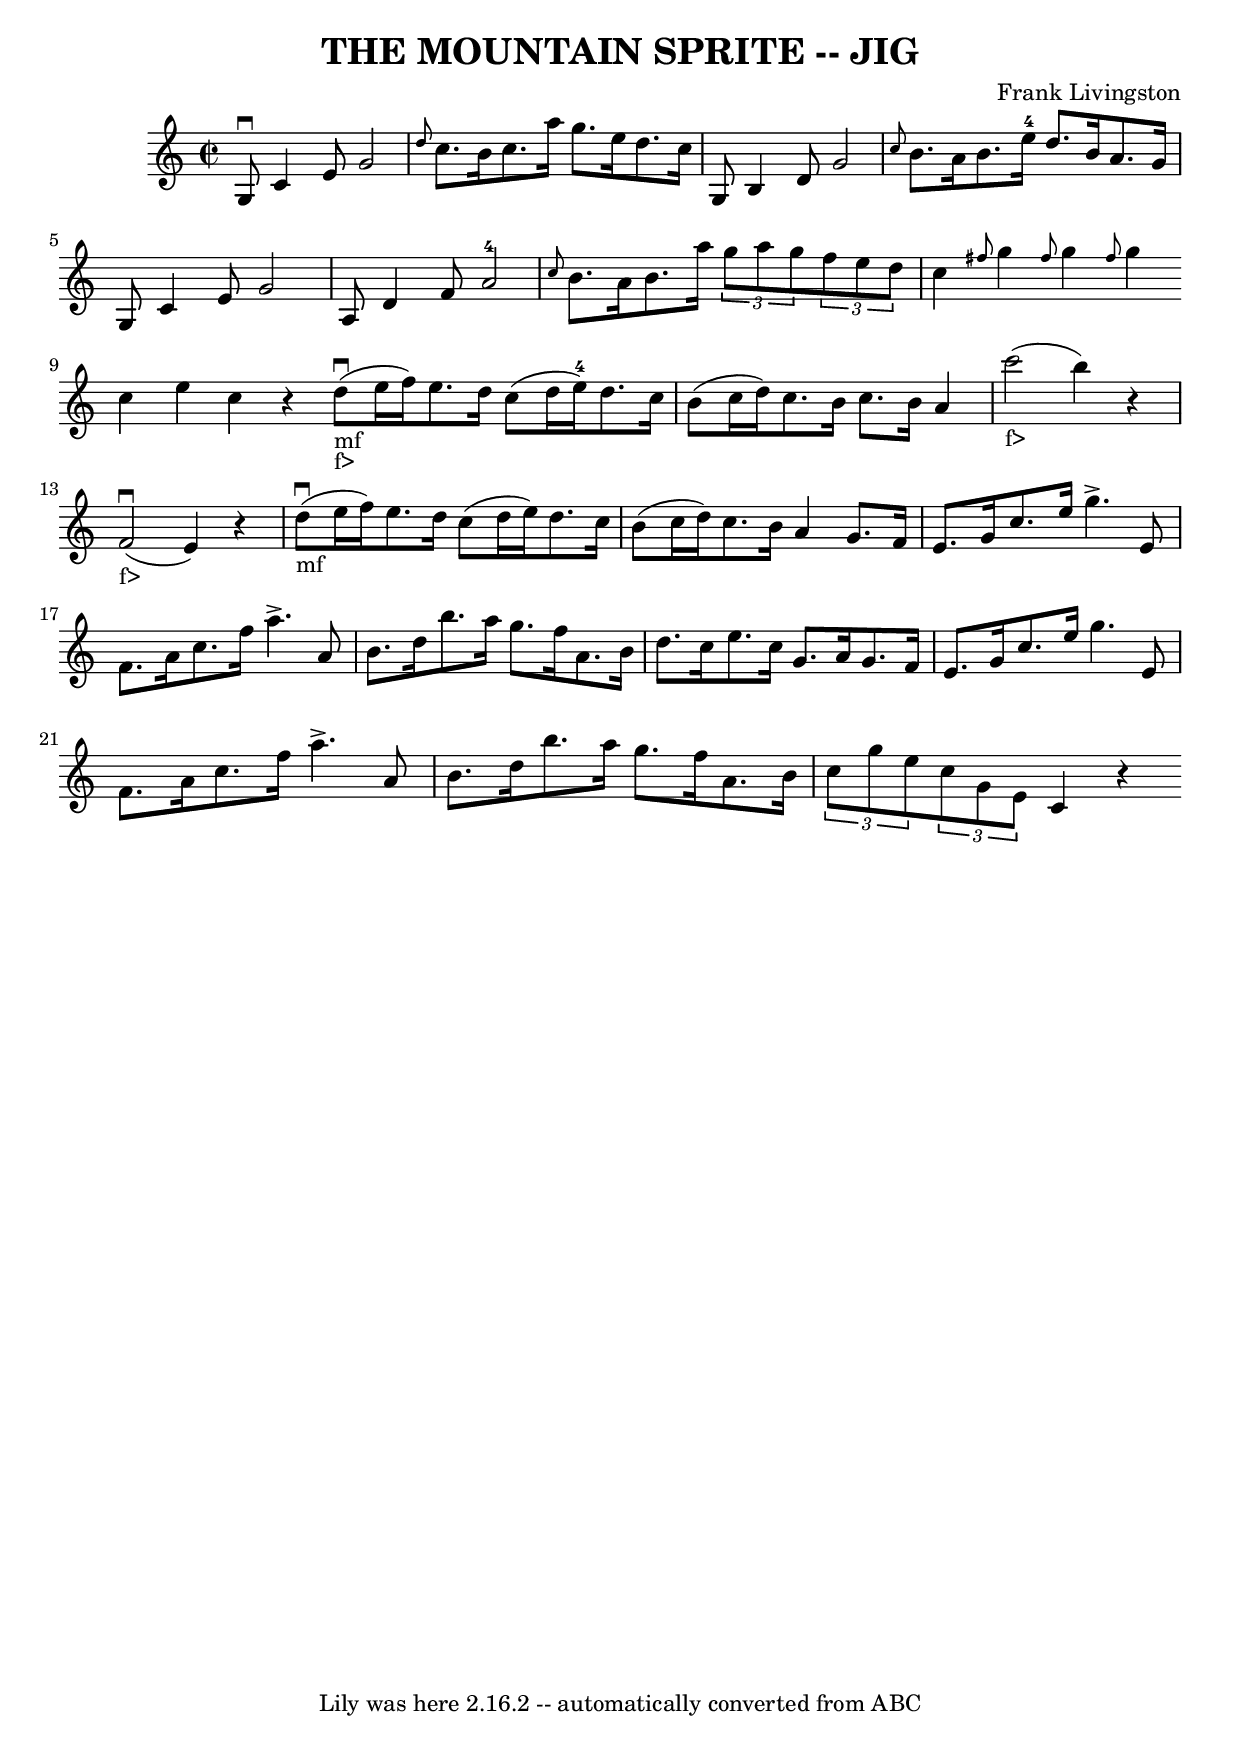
\version "2.16.2"
\include "Mammoth.ily"
\header {
  %% book = "Ryan's Mammoth Collection of Fiddle Tunes"
  composer = "Frank Livingston"
  crossRefNumber = "1"
  footnotes = ""
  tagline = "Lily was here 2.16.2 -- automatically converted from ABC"
  title = "THE MOUNTAIN SPRITE -- JIG"

}
voicedefault =  {


  \override Staff.TimeSignature #'style = #'C
  \time 2/2 
  \key c \major   g8^\downbow c'4 e'8 g'2     |
  
  \grace { d''8  
	 } c''8. b'16 c''8. a''16 g''8. e''16       d''8. c''16     |
  g8 b4 d'8 g'2    |
  \grace {    
    c''8     } b'8. a'16 b'8. e''16-4 d''8. b'16 a'8. g'16      |
  g8 c'4 e'8 g'2    |
  a8 d'4 f'8 a'2-4   |
  \grace { c''8  
	 } b'8. a'16 b'8. a''16    
  \times 2/3 { g''8 a''8 g''8  
	     }   \times 2/3 { f''8 e''8 d''8   			    }   |
  c''4  \grace { fis''8  
	       } g''4  \grace { fis''8  
			      }   
  g''4  \grace { fis''8   	       } g''4    \bar ": |" c''4 e''4 c''4    r4      \bar "|."     \bar "|:"        |
  d''8_"mf"_"f>"(^\downbow e''16       f''16) e''8. d''16 c''8 (d''16 e''16-4) d''8. c''16    |
  b'8 (c''16 d''16) c''8. b'16 c''8. b'16 a'4  |
  c'''2_"f>"(b''4)   r4   |
  f'2    _"f>"(^\downbow e'4)   r4        |
  d''8_"mf"(^\downbow e''16     f''16) e''8. d''16 c''8 (d''16 e''16) d''8. c''16      |
  b'8 (c''16 d''16) c''8. b'16 a'4 g'8. f'16     |
  e'8. g'16 c''8. e''16 g''4.^\accent e'8    |
     f'8. a'16 c''8. f''16 a''4.^\accent a'8     |
  b'8.       d''16 b''8. a''16 g''8. f''16 a'8. b'16     |
  d''8.      c''16 e''8. c''16 g'8. a'16 g'8. f'16         |
  e'8.    g'16 c''8. e''16 g''4. e'8     |
  f'8. a'16 c''8.      f''16 a''4.^\accent a'8     |
  b'8. d''16 b''8. a''16       g''8. f''16 a'8. b'16     |
  \times 2/3 { c''8 g''8    
	       e''8  
	     }   \times 2/3 { c''8 g'8 e'8   			    } c'4    r4   \bar ": |"   

}

\score{
  <<

    \context Staff="default"
    {
      \voicedefault 
      
    }

  >>
  \layout {
    
  }
  \midi {
  }

}
